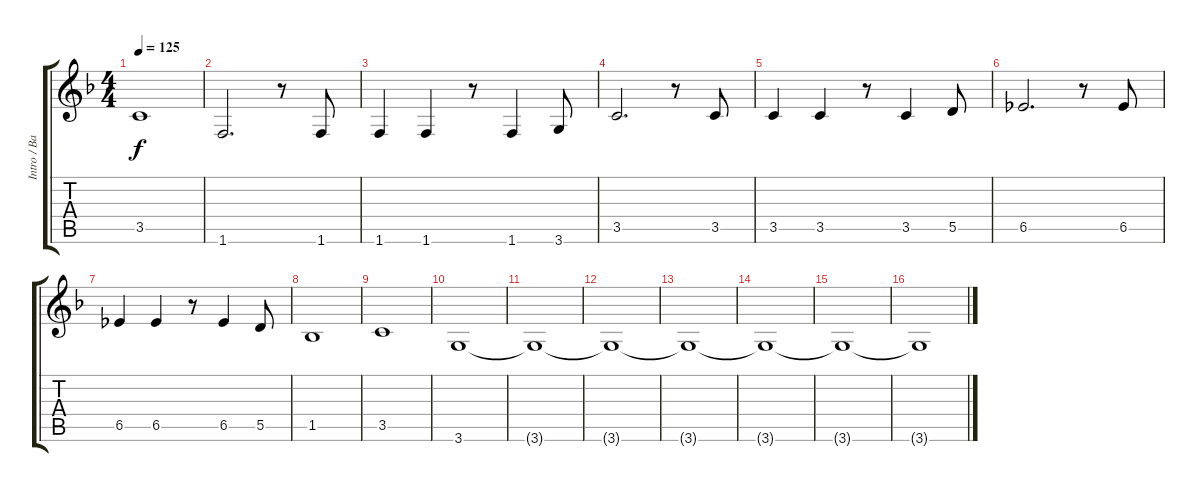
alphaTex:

\track ("Intro / Bajo" "Intro / Ba") {instrument acousticguitarsteel}
\staff {score tabs}
\tuning (E4 B3 G3 D3 A2 E2) {hide}
\ts (4 4)
\tempo 125
\clef g2
\ks f
3.5.1{dy f} |
1.6.2{d} r.8 1.6.8 |
1.6.4 1.6.4 r.8 1.6.4 3.6.8 |
3.5.2{d} r.8 3.5.8 |
3.5.4 3.5.4 r.8 3.5.4 5.5.8 |
6.5.2{d} r.8 6.5.8 |
6.5.4 6.5.4 r.8 6.5.4 5.5.8 |
1.5.1 |
3.5.1 |
3.6.1 |
3.6{t}.1 |
3.6{t}.1 |
3.6{t}.1 |
3.6{t}.1 |
3.6{t}.1 |
3.6{t}.1
